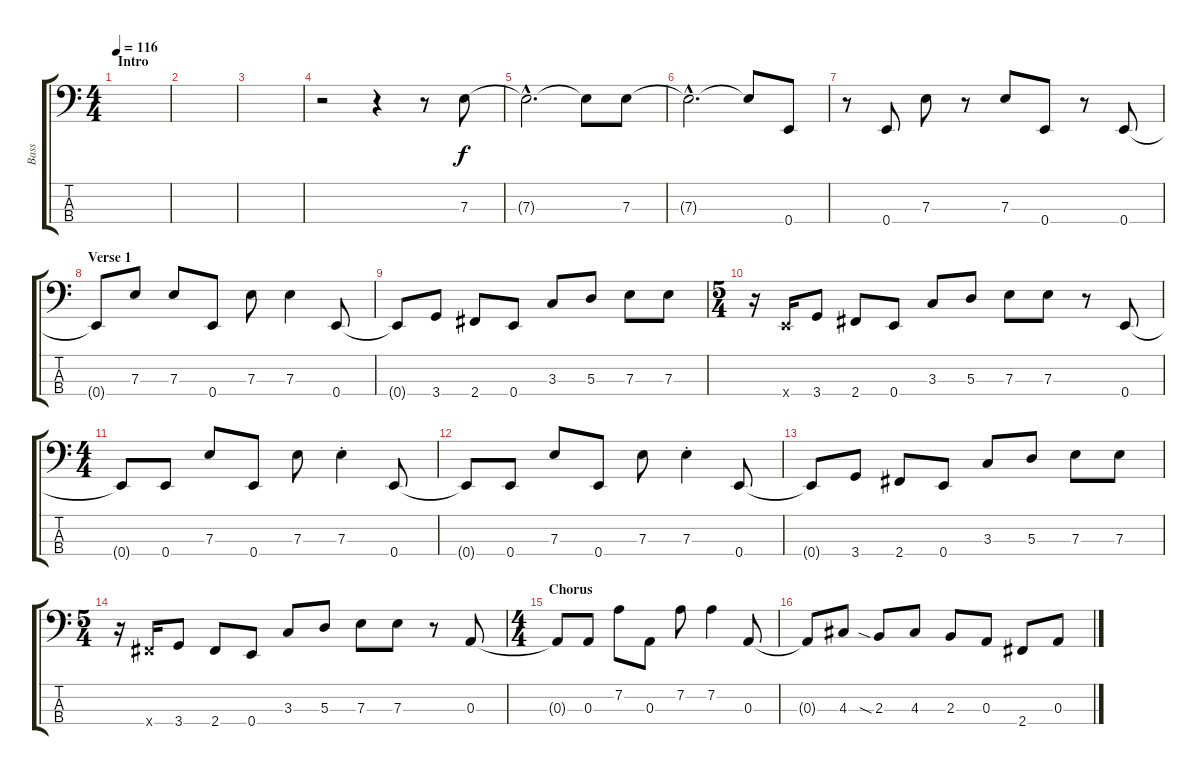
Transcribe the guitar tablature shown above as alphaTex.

\track ("Bass" "Bass") {instrument fretlessbass}
\staff {score tabs}
\tuning (G2 D2 A1 E1) {hide}
\ts (4 4)
\section ("" "Intro")
\tempo 116
\clef f4
\ks c
|
|
|
r.2 r.4 r.8 7.3.8 |
7.3{hac t}.2{d} 7.3{t}.8 7.3.8 |
7.3{hac t}.2{d} 7.3{t}.8 0.4.8 |
r.8 0.4.8 7.3.8 r.8 7.3.8 0.4.8 r.8 0.4.8 |
\section ("" "Verse 1")
0.4{t}.8 7.3.8 7.3.8 0.4.8 7.3.8 7.3.4 0.4.8 |
0.4{t}.8 3.4.8 2.4.8 0.4.8 3.3.8 5.3.8 7.3.8 7.3.8 |
\ts (5 4)
r.16 0.4{x}.16 3.4.8 2.4.8 0.4.8 3.3.8 5.3.8 7.3.8 7.3.8 r.8 0.4.8 |
\ts (4 4)
0.4{t}.8 0.4.8 7.3.8 0.4.8 7.3.8 7.3{st}.4 0.4.8 |
0.4{t}.8 0.4.8 7.3.8 0.4.8 7.3.8 7.3{st}.4 0.4.8 |
0.4{t}.8 3.4.8 2.4.8 0.4.8 3.3.8 5.3.8 7.3.8 7.3.8 |
\ts (5 4)
r.16 2.4{x}.16 3.4.8 2.4.8 0.4.8 3.3.8 5.3.8 7.3.8 7.3.8 r.8 0.3.8 |
\ts (4 4)
\section ("" "Chorus")
0.3{t}.8 0.3.8 7.2.8 0.3.8 7.2.8 7.2.4 0.3.8 |
0.3{t}.8 4.3.8 2.3{sia}.8 4.3.8 2.3.8 0.3.8 2.4.8 0.3.8
